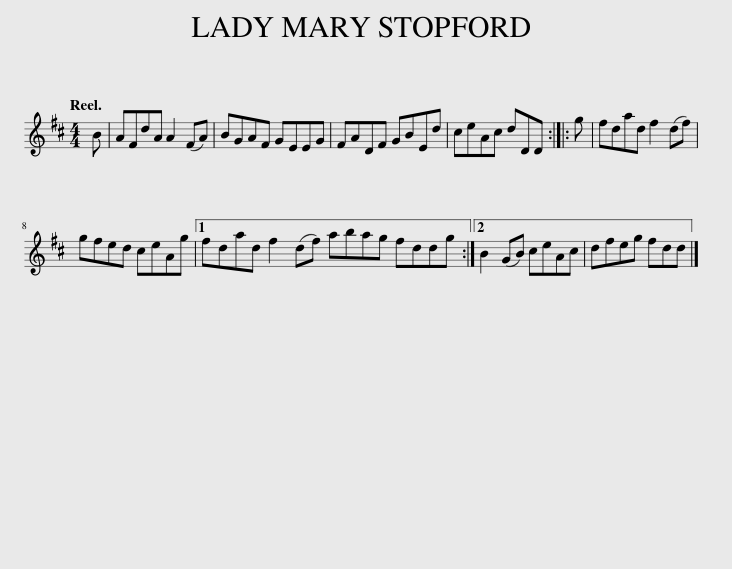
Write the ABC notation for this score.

X:1
L:1/8
Q:1/4=120
M:4/4
I:linebreak $
K:D
V:1 treble
V:1
 B | AFdA A2 (FA) | BGAF GEEG | FADF GBEd | ceAc dDD :: %5
 g | fdad f2 (df) |$ gfed ceAg |1 fdad f2 (df) abag fddg :|2 B2 (GB) ceAc | %10
 dfeg fdd |] %11
